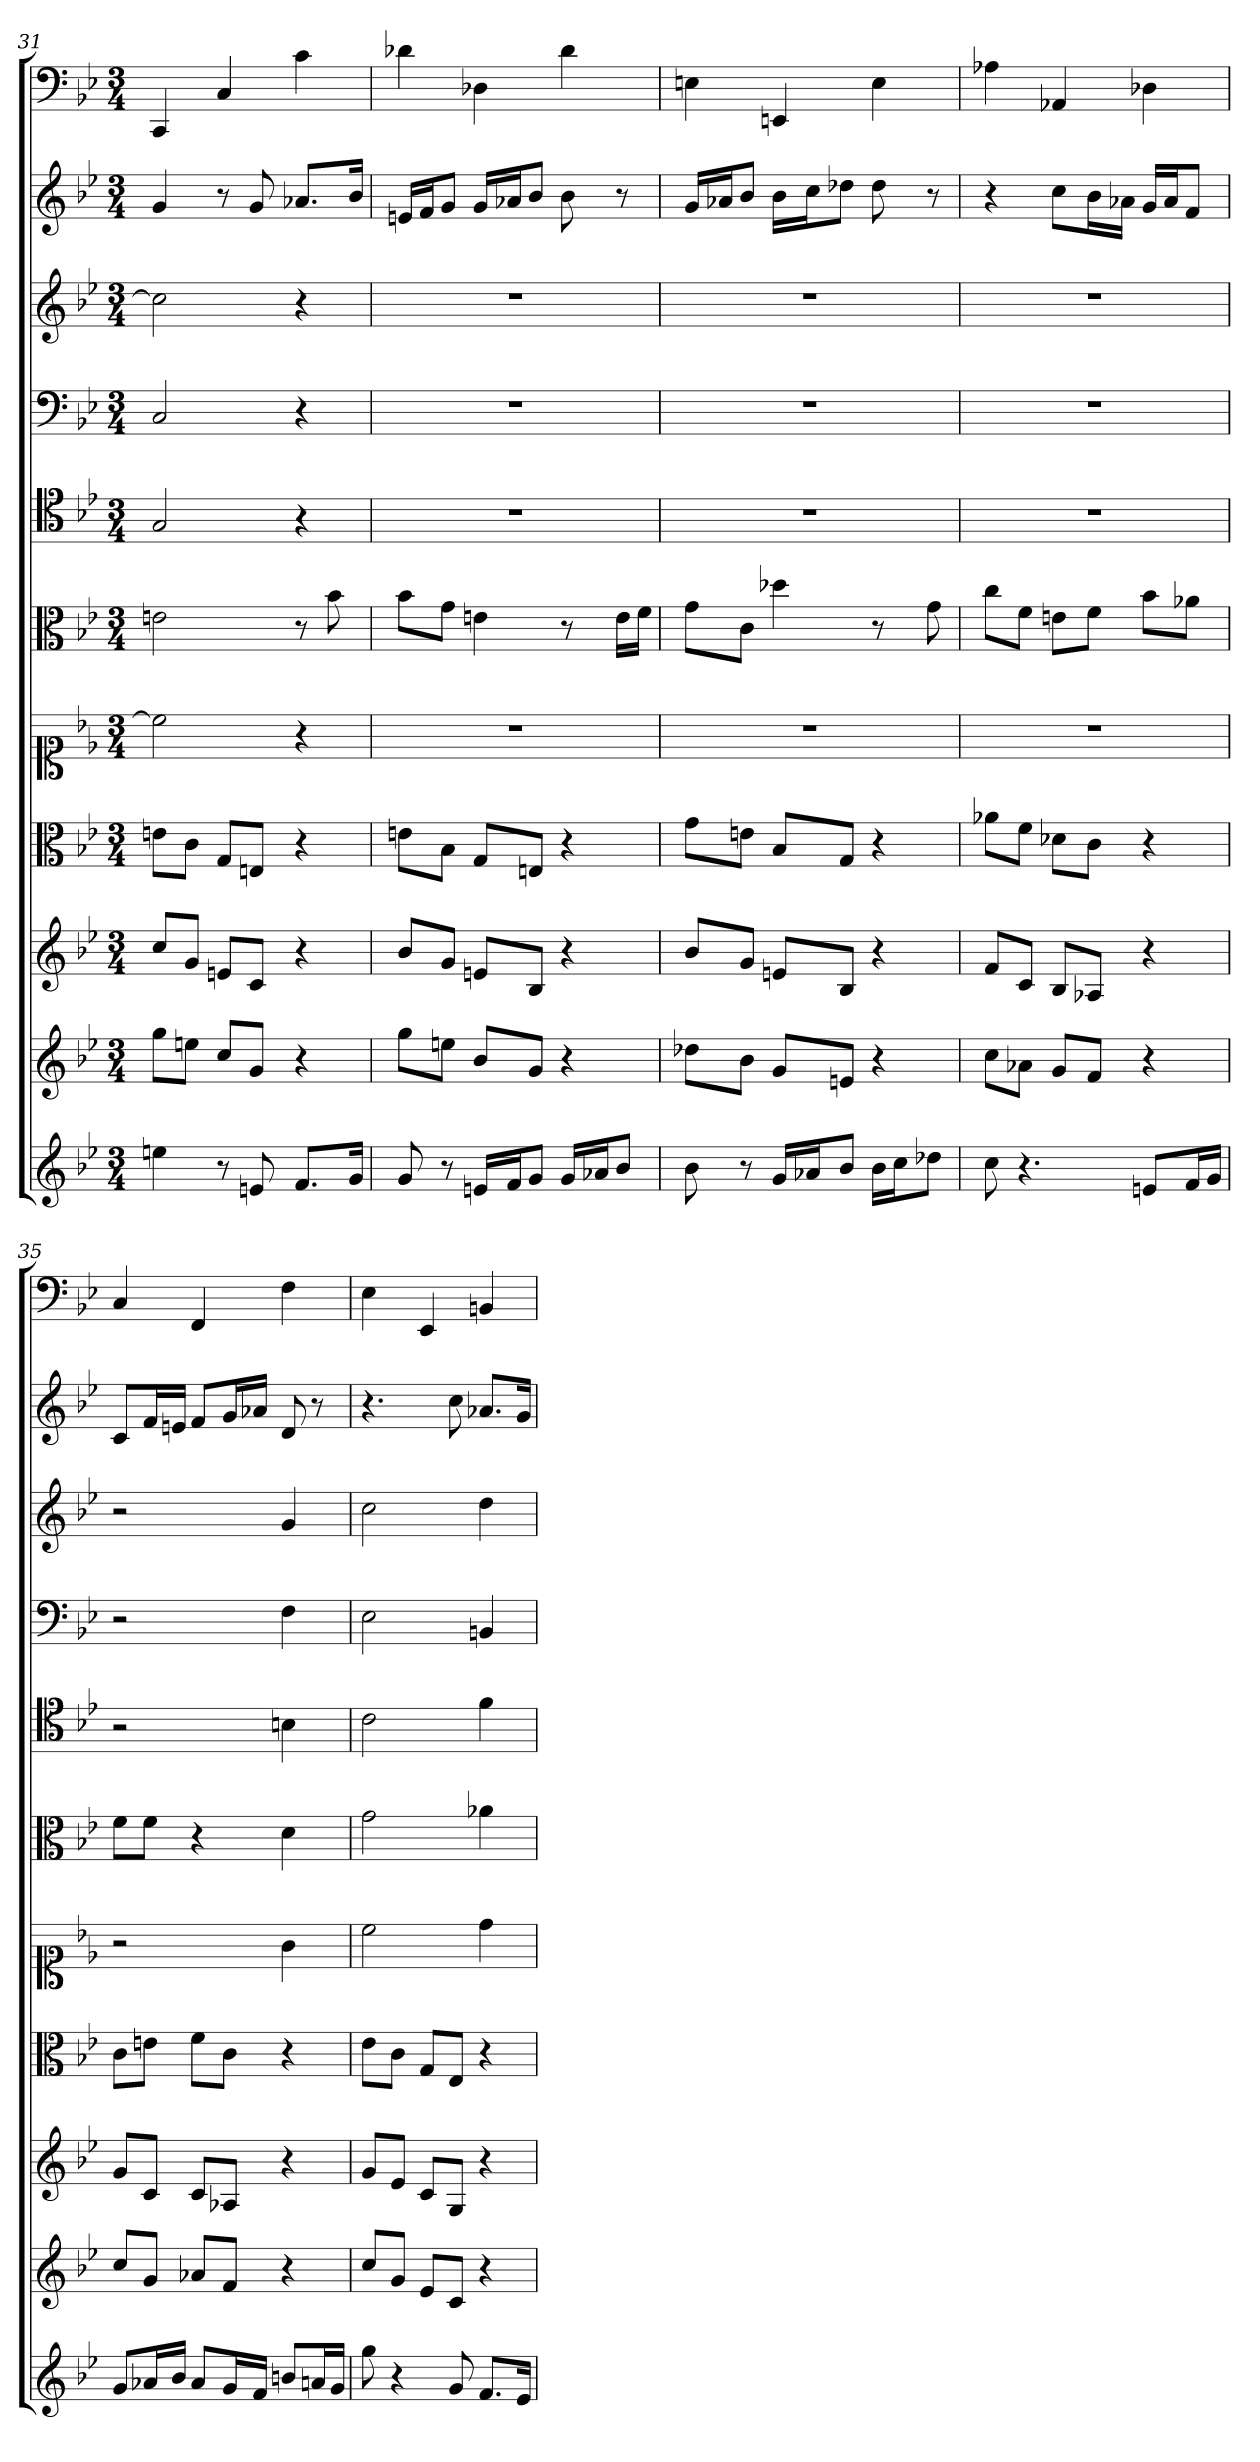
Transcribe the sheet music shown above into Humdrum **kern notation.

**kern	**kern	**kern	**kern	**kern	**kern	**kern	**kern	**kern	**kern	**kern
*part11	*part10	*part9	*part8	*part7	*part6	*part5	*part4	*part3	*part2	*part1
*staff11	*staff10	*staff9	*staff8	*staff7	*staff6	*staff5	*staff4	*staff3	*staff2	*staff1
*	*	*	*clefC3	*clefC1	*clefC3	*clefC4	*clefF4	*	*	*clefF4
*k[b-e-]	*k[b-e-]	*k[b-e-]	*k[b-e-]	*k[b-e-]	*k[b-e-]	*k[b-e-]	*k[b-e-]	*k[b-e-]	*k[b-e-]	*k[b-e-]
*g:	*g:	*g:	*g:	*g:	*g:	*g:	*g:	*g:	*g:	*g:
*M3/4	*M3/4	*M3/4	*M3/4	*M3/4	*M3/4	*M3/4	*M3/4	*M3/4	*M3/4	*M3/4
=31	=31	=31	=31	=31	=31	=31	=31	=31	=31	=31
4een	8ggL	8ccL	8en\L	2cc]	2en	2G	2C	2cc]	4g	4CC
.	8eenJ	8gJ	8c\J	.	.	.	.	.	.	.
8r	8ccL	8enL	8G/L	.	.	.	.	.	8r	4C
8en	8gJ	8cJ	8En/J	.	.	.	.	.	8g	.
8.fL	4r	4r	4r	4r	8r	4r	4r	4r	8.a-XL	4c
.	.	.	.	.	8b-	.	.	.	.	.
16gJk	.	.	.	.	.	.	.	.	16b-Jk	.
=32	=32	=32	=32	=32	=32	=32	=32	=32	=32	=32
8g	8ggL	8b-L	8en\L	2.r	8b-\L	2.r	2.r	2.r	16enLL	4d-X
.	.	.	.	.	.	.	.	.	16fJ	.
8r	8eenJ	8gJ	8B-\J	.	8g\J	.	.	.	8gJ	.
16enLL	8b-L	8enL	8G/L	.	4en	.	.	.	16gLL	4D-X
16fJ	.	.	.	.	.	.	.	.	16a-XJ	.
8gJ	8gJ	8B-J	8En/J	.	.	.	.	.	8b-J	.
16gLL	4r	4r	4r	.	8r	.	.	.	8b-	4d-
16a-XJ	.	.	.	.	.	.	.	.	.	.
8b-J	.	.	.	.	16e\LL	.	.	.	8r	.
.	.	.	.	.	16f\JJ	.	.	.	.	.
=33	=33	=33	=33	=33	=33	=33	=33	=33	=33	=33
8b-	8dd-XL	8b-L	8g\L	2.r	8g\L	2.r	2.r	2.r	16gLL	4En
.	.	.	.	.	.	.	.	.	16a-XJ	.
8r	8b-J	8gJ	8en\J	.	8c\J	.	.	.	8b-J	.
16gLL	8gL	8enL	8B-/L	.	4dd-X	.	.	.	16b-LL	4EEn
16a-XJ	.	.	.	.	.	.	.	.	16ccJ	.
8b-J	8enJ	8B-J	8G/J	.	.	.	.	.	8dd-XJ	.
16b-LL	4r	4r	4r	.	8r	.	.	.	8dd-	4E
16ccJ	.	.	.	.	.	.	.	.	.	.
8dd-XJ	.	.	.	.	8g	.	.	.	8r	.
=34	=34	=34	=34	=34	=34	=34	=34	=34	=34	=34
8cc	8ccL	8fL	8a-X\L	2.r	8cc\L	2.r	2.r	2.r	4r	4A-X
4.r	8a-XJ	8cJ	8f\J	.	8f\J	.	.	.	.	.
.	8gL	8B-L	8d-X\L	.	8en\L	.	.	.	8ccL	4AA-X
.	8fJ	8A-XJ	8c\J	.	8f\J	.	.	.	16b-L	.
.	.	.	.	.	.	.	.	.	16a-XJJ	.
8enL	4r	4r	4r	.	8b-\L	.	.	.	16gLL	4D-X
.	.	.	.	.	.	.	.	.	16a-J	.
16fL	.	.	.	.	8a-X\J	.	.	.	8fJ	.
16gJJ	.	.	.	.	.	.	.	.	.	.
=35	=35	=35	=35	=35	=35	=35	=35	=35	=35	=35
8gL	8ccL	8gL	8c\L	2r	8f\L	2r	2r	2r	8cL	4C
16a-XL	8gJ	8cJ	8en\J	.	8f\J	.	.	.	16fL	.
16b-JJ	.	.	.	.	.	.	.	.	16enJJ	.
8a-L	8a-XL	8cL	8f\L	.	4r	.	.	.	8fL	4FF
16gL	8fJ	8A-XJ	8c\J	.	.	.	.	.	16gL	.
16fJJ	.	.	.	.	.	.	.	.	16a-XJJ	.
8bnL	4r	4r	4r	4g	4d	4Bn	4F	4g	8d	4F
16anL	.	.	.	.	.	.	.	.	8r	.
16gJJ	.	.	.	.	.	.	.	.	.	.
=36	=36	=36	=36	=36	=36	=36	=36	=36	=36	=36
8gg	8ccL	8gL	8e-\L	2cc	2g	2c	2E-	2cc	4.r	4E-
4r	8gJ	8e-J	8c\J	.	.	.	.	.	.	.
.	8e-L	8cL	8G/L	.	.	.	.	.	.	4EE-
8g	8cJ	8GJ	8E-/J	.	.	.	.	.	8cc	.
8.fL	4r	4r	4r	4dd	4a-X	4f	4BBn	4dd	8.a-XL	4BBn
16e-Jk	.	.	.	.	.	.	.	.	16gJk	.
=	=	=	=	=	=	=	=	=	=	=
*-	*-	*-	*-	*-	*-	*-	*-	*-	*-	*-
